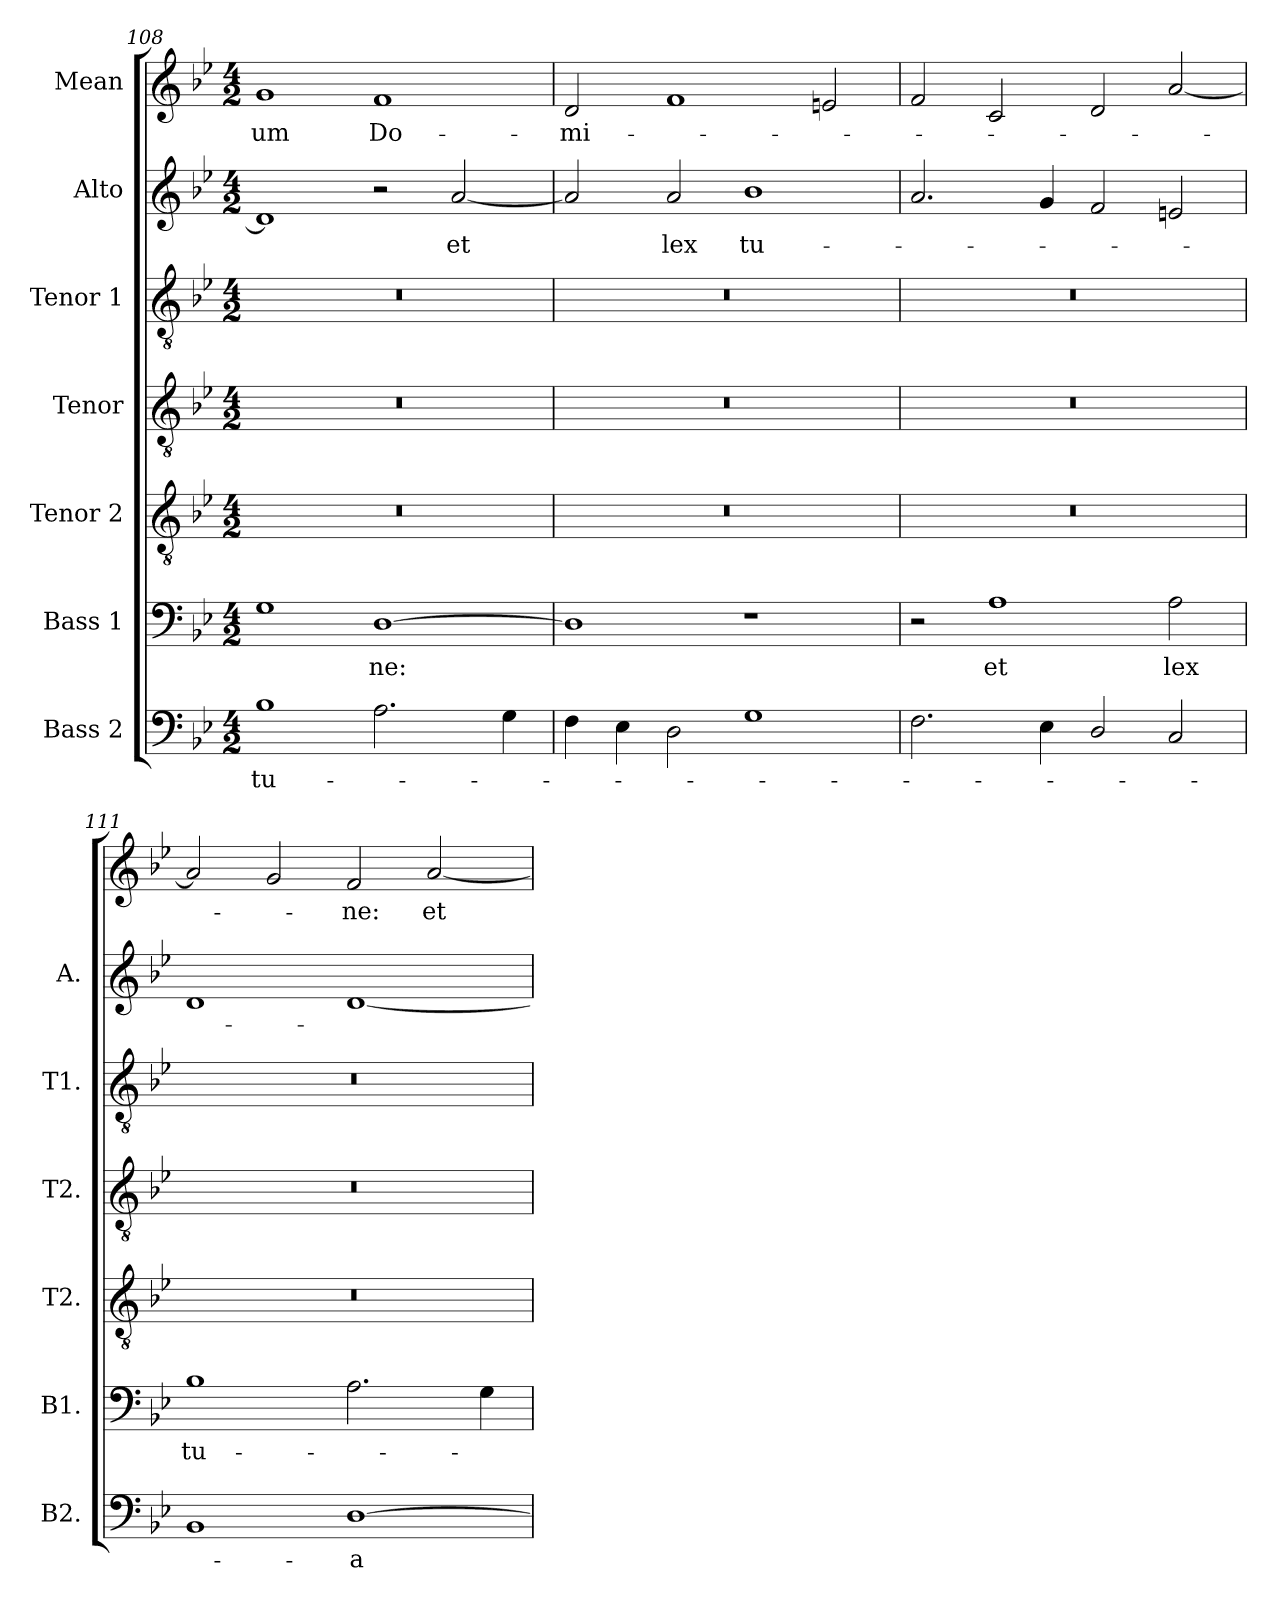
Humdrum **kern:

**kern	**text	**kern	**text	**kern	**kern	**kern	**kern	**text	**kern	**text
*part7	*part7	*part6	*part6	*part5	*part4	*part3	*part2	*part2	*part1	*part1
*staff7	*staff7	*staff6	*staff6	*staff5	*staff4	*staff3	*staff2	*staff2	*staff1	*staff1
*I"Bass 2	*	*I"Bass 1	*	*I"Tenor 2	*I"Tenor	*I"Tenor 1	*I"Alto	*	*I"Mean	*
*I'B2.	*	*I'B1.	*	*I'T2.	*I'T2.	*I'T1.	*I'A.	*	*	*
*clefF4	*	*clefF4	*	*clefGv2	*clefGv2	*clefGv2	*clefG2	*	*clefG2	*
*	*	*	*	*ITrd7c12	*ITrd7c12	*ITrd7c12	*	*	*	*
*k[b-e-]	*	*k[b-e-]	*	*k[b-e-]	*k[b-e-]	*k[b-e-]	*k[b-e-]	*	*k[b-e-]	*
*B-:	*	*B-:	*	*B-:	*B-:	*B-:	*B-:	*	*B-:	*
*M4/2	*	*M4/2	*	*M4/2	*M4/2	*M4/2	*M4/2	*	*M4/2	*
=108	=108	=108	=108	=108	=108	=108	=108	=108	=108	=108
!	!LO:LY:b:color=#000000	!	!	!LO:N:vis=1	!LO:N:vis=1	!LO:N:vis=1	!	!	!	!
!	!	!	!	!	!	!	!	!	!	!LO:LY:b:color=#000000
1B-i	tu-	1Gi	.	0r	0r	0r	1di]	.	1gi	-um
!	!	!	!LO:LY:b:color=#000000	!	!	!	!	!	!	!
!	!	!	!	!	!	!	!	!	!	!LO:LY:b:color=#000000
2.Ai\	.	[1Di	-ne:	.	.	.	2r	.	1fi	Do-
!	!	!	!	!	!	!	!	!LO:LY:b:color=#000000	!	!
.	.	.	.	.	.	.	[2ai/	et	.	.
4Gi\	.	.	.	.	.	.	.	.	.	.
=109	=109	=109	=109	=109	=109	=109	=109	=109	=109	=109
!	!	!	!	!LO:N:vis=1	!LO:N:vis=1	!LO:N:vis=1	!	!	!	!
!	!	!	!	!	!	!	!	!	!	!LO:LY:b:color=#000000
4Fi\	.	1Di]	.	0r	0r	0r	2ai/]	.	2di/	-mi-
4E-i\	.	.	.	.	.	.	.	.	.	.
!	!	!	!	!	!	!	!	!LO:LY:b:color=#000000	!	!
2Di\	.	.	.	.	.	.	2ai/	lex	1fi	.
!	!	!	!	!	!	!	!	!LO:LY:b:color=#000000	!	!
1Gi	.	1r	.	.	.	.	1b-i	tu-	.	.
.	.	.	.	.	.	.	.	.	2ei/	.
!!LO:LB:g=z
=110	=110	=110	=110	=110	=110	=110	=110	=110	=110	=110
!	!	!	!	!LO:N:vis=1	!LO:N:vis=1	!LO:N:vis=1	!	!	!	!
2.Fi\	.	2r	.	0r	0r	0r	2.ai/	.	2fi/	.
!	!	!	!LO:LY:b:color=#000000	!	!	!	!	!	!	!
.	.	1Ai	et	.	.	.	.	.	2ci/	.
4E-i\	.	.	.	.	.	.	4gi/	.	.	.
2Di/	.	.	.	.	.	.	2fi/	.	2di/	.
!	!	!	!LO:LY:b:color=#000000	!	!	!	!	!	!	!
2Ci/	.	2Ai\	lex	.	.	.	2eni/	.	[2ai/	.
=111	=111	=111	=111	=111	=111	=111	=111	=111	=111	=111
!	!	!	!LO:LY:b:color=#000000	!LO:N:vis=1	!LO:N:vis=1	!LO:N:vis=1	!	!	!	!
1BB-i	.	1B-i	tu-	0r	0r	0r	1di	.	2ai/]	.
.	.	.	.	.	.	.	.	.	2gi/	.
!	!LO:LY:b:color=#000000	!	!	!	!	!	!	!	!	!
!	!	!	!	!	!	!	!	!	!	!LO:LY:b:color=#000000
[1Di	-a	2.Ai\	.	.	.	.	[1di	.	2fi/	-ne:
!	!	!	!	!	!	!	!	!	!	!LO:LY:b:color=#000000
.	.	.	.	.	.	.	.	.	[2ai/	et
.	.	4Gi\	.	.	.	.	.	.	.	.
=	=	=	=	=	=	=	=	=	=	=
*-	*-	*-	*-	*-	*-	*-	*-	*-	*-	*-
